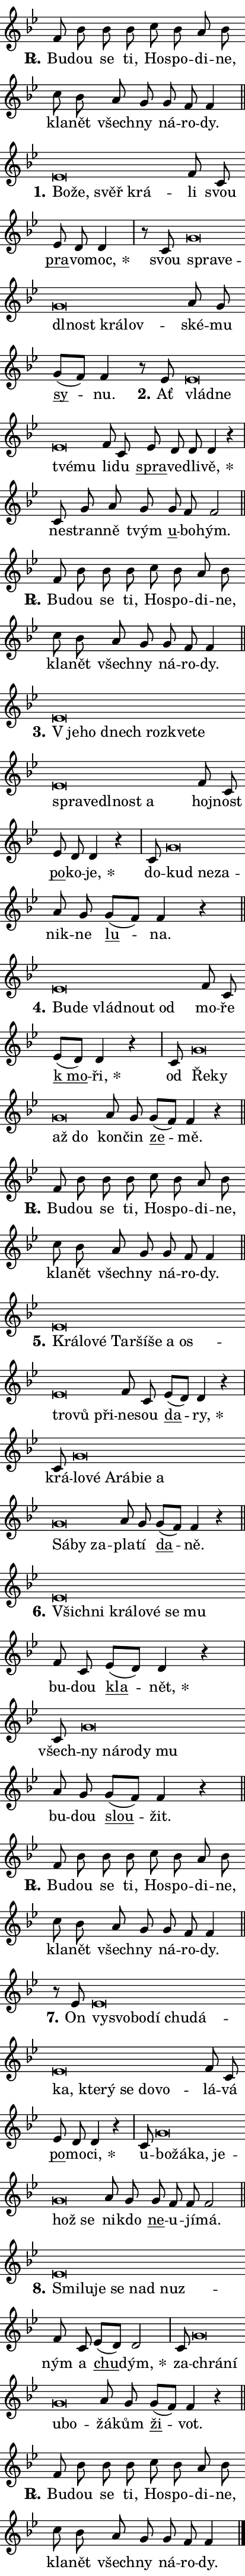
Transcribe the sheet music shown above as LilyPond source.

\version "2.22.1"
\header { tagline = "" }
\paper {
  indent = 0\cm
  top-margin = 0\cm
  right-margin = 0\cm
  bottom-margin = 0\cm
  left-margin = 0\cm
  paper-width = 7\cm
  page-breaking = #ly:one-page-breaking
  system-system-spacing.basic-distance = #11
  score-system-spacing.basic-distance = #11
  ragged-last = ##f
}


%% Author: Thomas Morley
%% https://lists.gnu.org/archive/html/lilypond-user/2020-05/msg00002.html
#(define (line-position grob)
"Returns position of @var[grob} in current system:
   @code{'start}, if at first time-step
   @code{'end}, if at last time-step
   @code{'middle} otherwise
"
  (let* ((col (ly:item-get-column grob))
         (ln (ly:grob-object col 'left-neighbor))
         (rn (ly:grob-object col 'right-neighbor))
         (col-to-check-left (if (ly:grob? ln) ln col))
         (col-to-check-right (if (ly:grob? rn) rn col))
         (break-dir-left
           (and
             (ly:grob-property col-to-check-left 'non-musical #f)
             (ly:item-break-dir col-to-check-left)))
         (break-dir-right
           (and
             (ly:grob-property col-to-check-right 'non-musical #f)
             (ly:item-break-dir col-to-check-right))))
        (cond ((eqv? 1 break-dir-left) 'start)
              ((eqv? -1 break-dir-right) 'end)
              (else 'middle))))

#(define (tranparent-at-line-position vctor)
  (lambda (grob)
  "Relying on @code{line-position} select the relevant enry from @var{vctor}.
Used to determine transparency,"
    (case (line-position grob)
      ((end) (not (vector-ref vctor 0)))
      ((middle) (not (vector-ref vctor 1)))
      ((start) (not (vector-ref vctor 2))))))

noteHeadBreakVisibility =
#(define-music-function (break-visibility)(vector?)
"Makes @code{NoteHead}s transparent relying on @var{break-visibility}"
#{
  \override NoteHead.transparent =
    #(tranparent-at-line-position break-visibility)
#})

#(define delete-ledgers-for-transparent-note-heads
  (lambda (grob)
    "Reads whether a @code{NoteHead} is transparent.
If so this @code{NoteHead} is removed from @code{'note-heads} from
@var{grob}, which is supposed to be @code{LedgerLineSpanner}.
As a result ledgers are not printed for this @code{NoteHead}"
    (let* ((nhds-array (ly:grob-object grob 'note-heads))
           (nhds-list
             (if (ly:grob-array? nhds-array)
                 (ly:grob-array->list nhds-array)
                 '()))
           ;; Relies on the transparent-property being done before
           ;; Staff.LedgerLineSpanner.after-line-breaking is executed.
           ;; This is fragile ...
           (to-keep
             (remove
               (lambda (nhd)
                 (ly:grob-property nhd 'transparent #f))
               nhds-list)))
      ;; TODO find a better method to iterate over grob-arrays, similiar
      ;; to filter/remove etc for lists
      ;; For now rebuilt from scratch
      (set! (ly:grob-object grob 'note-heads)  '())
      (for-each
        (lambda (nhd)
          (ly:pointer-group-interface::add-grob grob 'note-heads nhd))
        to-keep))))

hideNotes = {
  \noteHeadBreakVisibility #begin-of-line-visible
}
unHideNotes = {
  \noteHeadBreakVisibility #all-visible
}

% work-around for resetting accidentals
% https://lilypond.org/doc/v2.23/Documentation/notation/displaying-rhythms#unmetered-music
cadenzaMeasure = {
  \cadenzaOff
  \partial 1024 s1024
  \cadenzaOn
}

#(define-markup-command (accent layout props text) (markup?)
  "Underline accented syllable"
  (interpret-markup layout props
    #{\markup \override #'(offset . 4.3) \underline { #text }#}))

responsum = \markup \concat {
  "R" \hspace #-1.05 \path #0.1 #'((moveto 0 0.07) (lineto 0.9 0.8)) \hspace #0.05 "."
}

\layout {
    \context {
        \Staff
        \remove "Time_signature_engraver"
        \override LedgerLineSpanner.after-line-breaking = #delete-ledgers-for-transparent-note-heads
    }
    \context {
        \Voice {
            \override NoteHead.output-attributes = #'((class . "notehead"))
            \override Hairpin.height = #0.55
        }
    }
    \context {
        \Lyrics {
            \override StanzaNumber.output-attributes = #'((class . "stanzanumber"))
            \override LyricSpace.minimum-distance = #0.9
            \override LyricText.font-name = #"TeX Gyre Schola"
            \override LyricText.font-size = 1
            \override StanzaNumber.font-name = #"TeX Gyre Schola Bold"
            \override StanzaNumber.font-size = 1
        }
    }
}

% magnetic-lyrics.ily
%
%   written by
%     Jean Abou Samra <jean@abou-samra.fr>
%     Werner Lemberg <wl@gnu.org>
%
%   adapted by
%     Jiri Hon <jiri.hon@gmail.com>
%
% Version 2022-Apr-15

% https://www.mail-archive.com/lilypond-user@gnu.org/msg149350.html

#(define (Left_hyphen_pointer_engraver context)
   "Collect syllable-hyphen-syllable occurrences in lyrics and store
them in properties.  This engraver only looks to the left.  For
example, if the lyrics input is @code{foo -- bar}, it does the
following.

@itemize @bullet
@item
Set the @code{text} property of the @code{LyricHyphen} grob between
@q{foo} and @q{bar} to @code{foo}.

@item
Set the @code{left-hyphen} property of the @code{LyricText} grob with
text @q{foo} to the @code{LyricHyphen} grob between @q{foo} and
@q{bar}.
@end itemize

Use this auxiliary engraver in combination with the
@code{lyric-@/text::@/apply-@/magnetic-@/offset!} hook."
   (let ((hyphen #f)
         (text #f))
     (make-engraver
      (acknowledgers
       ((lyric-syllable-interface engraver grob source-engraver)
        (set! text grob)))
      (end-acknowledgers
       ((lyric-hyphen-interface engraver grob source-engraver)
        ;(when (not (grob::has-interface grob 'lyric-space-interface))
          (set! hyphen grob)));)
      ((stop-translation-timestep engraver)
       (when (and text hyphen)
         (ly:grob-set-object! text 'left-hyphen hyphen))
       (set! text #f)
       (set! hyphen #f)))))

#(define (lyric-text::apply-magnetic-offset! grob)
   "If the space between two syllables is less than the value in
property @code{LyricText@/.details@/.squash-threshold}, move the right
syllable to the left so that it gets concatenated with the left
syllable.

Use this function as a hook for
@code{LyricText@/.after-@/line-@/breaking} if the
@code{Left_@/hyphen_@/pointer_@/engraver} is active."
   (let ((hyphen (ly:grob-object grob 'left-hyphen #f)))
     (when hyphen
       (let ((left-text (ly:spanner-bound hyphen LEFT)))
         (when (grob::has-interface left-text 'lyric-syllable-interface)
           (let* ((common (ly:grob-common-refpoint grob left-text X))
                  (this-x-ext (ly:grob-extent grob common X))
                  (left-x-ext
                   (begin
                     ;; Trigger magnetism for left-text.
                     (ly:grob-property left-text 'after-line-breaking)
                     (ly:grob-extent left-text common X)))
                  ;; `delta` is the gap width between two syllables.
                  (delta (- (interval-start this-x-ext)
                            (interval-end left-x-ext)))
                  (details (ly:grob-property grob 'details))
                  (threshold (assoc-get 'squash-threshold details 0.2)))
             (when (< delta threshold)
               (let* (;; We have to manipulate the input text so that
                      ;; ligatures crossing syllable boundaries are not
                      ;; disabled.  For languages based on the Latin
                      ;; script this is essentially a beautification.
                      ;; However, for non-Western scripts it can be a
                      ;; necessity.
                      (lt (ly:grob-property left-text 'text))
                      (rt (ly:grob-property grob 'text))
                      (is-space (grob::has-interface hyphen 'lyric-space-interface))
                      (space (if is-space " " ""))
                      (space-markup (grob-interpret-markup grob " "))
                      (space-size (interval-length (ly:stencil-extent space-markup X)))
                      (extra-delta (if is-space space-size 0))
                      ;; Append new syllable.
                      (ltrt-space (if (and (string? lt) (string? rt))
                                (string-append lt space rt)
                                (make-concat-markup (list lt space rt))))
                      ;; Right-align `ltrt` to the right side.
                      (ltrt-space-markup (grob-interpret-markup
                               grob
                               (make-translate-markup
                                (cons (interval-length this-x-ext) 0)
                                (make-right-align-markup ltrt-space)))))
                 (begin
                   ;; Don't print `left-text`.
                   (ly:grob-set-property! left-text 'stencil #f)
                   ;; Set text and stencil (which holds all collected
                   ;; syllables so far) and shift it to the left.
                   (ly:grob-set-property! grob 'text ltrt-space)
                   (ly:grob-set-property! grob 'stencil ltrt-space-markup)
                   (ly:grob-translate-axis! grob (- (- delta extra-delta)) X))))))))))


#(define (lyric-hyphen::displace-bounds-first grob)
   ;; Make very sure this callback isn't triggered too early.
   (let ((left (ly:spanner-bound grob LEFT))
         (right (ly:spanner-bound grob RIGHT)))
     (ly:grob-property left 'after-line-breaking)
     (ly:grob-property right 'after-line-breaking)
     (ly:lyric-hyphen::print grob)))

squashThreshold = #0.4

\layout {
  \context {
    \Lyrics
    \consists #Left_hyphen_pointer_engraver
    \override LyricText.after-line-breaking =
      #lyric-text::apply-magnetic-offset!
    \override LyricHyphen.stencil = #lyric-hyphen::displace-bounds-first
    \override LyricText.details.squash-threshold = \squashThreshold
    \override LyricHyphen.minimum-distance = 0
    \override LyricHyphen.minimum-length = \squashThreshold
  }
}

squash = \override LyricText.details.squash-threshold = 9999
unSquash = \override LyricText.details.squash-threshold = \squashThreshold

left = \override LyricText.self-alignment-X = #LEFT
unLeft = \revert LyricText.self-alignment-X

starOffset = #(lambda (grob) 
                (let ((x_offset (ly:self-alignment-interface::aligned-on-x-parent grob)))
                  (if (= x_offset 0) 0 (+ x_offset 1.2))))

star = #(define-music-function (syllable)(string?)
"Append star separator at the end of a syllable"
#{
  \once \override LyricText.X-offset = #starOffset
  \lyricmode { \markup {
    #syllable
    \override #'((font-name . "TeX Gyre Schola Bold")) \hspace #0.2 \lower #0.65 \larger "*"
  } }
#})

starAccent = #(define-music-function (syllable)(string?)
"Append star separator at the end of a syllable and make accent"
#{
  \once \override LyricText.X-offset = #starOffset
  \lyricmode { \markup {
    \accent #syllable
    \override #'((font-name . "TeX Gyre Schola Bold")) \hspace #0.2 \lower #0.65 \larger "*"
  } }
#})

breath = #(define-music-function (syllable)(string?)
"Append breathing indicator at the end of a syllable"
#{
  \lyricmode { \markup { #syllable "+" } }
#})

optionalBreath = #(define-music-function (syllable)(string?)
"Append optional breathing indicator at the end of a syllable"
#{
  \lyricmode { \markup { #syllable "(+)" } }
#})


\score {
    <<
        \new Voice = "melody" { \cadenzaOn \key bes \major \relative { f'8 bes bes bes \bar "" c bes a bes \bar "" c bes a g \bar "" g f f4 \cadenzaMeasure \bar "||" \break }
\relative { es'\breve*1/16 \hideNotes \breve*1/16 \bar "" \breve*1/16 \breve*1/16 \bar "" \unHideNotes f8 c \bar "" es d d4 \cadenzaMeasure \bar "|" r8 c g'\breve*1/16 \hideNotes \breve*1/16 \bar "" \breve*1/16 \bar "" \breve*1/16 \bar "" \breve*1/16 \breve*1/16 \bar "" \unHideNotes a8 g \bar "" g[( f)] f4|| }
\relative { \bar "" r8 es'8 es\breve*1/16 \hideNotes \breve*1/16 \bar "" \breve*1/16 \breve*1/16 \bar "" \unHideNotes f8 c \bar "" es d d d4 r \cadenzaMeasure \bar "|" c8 g' a g \bar "" g f f2 \cadenzaMeasure \bar "||" \break }
\relative { f'8 bes bes bes \bar "" c bes a bes \bar "" c bes a g \bar "" g f f4 \cadenzaMeasure \bar "||" \break }
\relative { es'\breve*1/16 \hideNotes \breve*1/16 \bar "" \breve*1/16 \bar "" \breve*1/16 \bar "" \breve*1/16 \bar "" \breve*1/16 \bar "" \breve*1/16 \bar "" \breve*1/16 \bar "" \breve*1/16 \bar "" \breve*1/16 \breve*1/16 \bar "" \unHideNotes f8 c \bar "" es d d4 r \cadenzaMeasure \bar "|" c8 g'\breve*1/16 \hideNotes \breve*1/16 \breve*1/16 \bar "" \unHideNotes a8 g \bar "" g[( f)] f4 r \cadenzaMeasure \bar "||" \break }
\relative { es'\breve*1/16 \hideNotes \breve*1/16 \bar "" \breve*1/16 \bar "" \breve*1/16 \breve*1/16 \bar "" \unHideNotes f8 c \bar "" es[( d)] d4 r \cadenzaMeasure \bar "|" c8 g'\breve*1/16 \hideNotes \breve*1/16 \bar "" \breve*1/16 \breve*1/16 \bar "" \unHideNotes a8 g \bar "" g[( f)] f4 r \cadenzaMeasure \bar "||" \break }
\relative { f'8 bes bes bes \bar "" c bes a bes \bar "" c bes a g \bar "" g f f4 \cadenzaMeasure \bar "||" \break }
\relative { es'\breve*1/16 \hideNotes \breve*1/16 \bar "" \breve*1/16 \bar "" \breve*1/16 \bar "" \breve*1/16 \bar "" \breve*1/16 \bar "" \breve*1/16 \bar "" \breve*1/16 \bar "" \breve*1/16 \bar "" \breve*1/16 \breve*1/16 \bar "" \unHideNotes f8 c \bar "" es[( d)] d4 r \cadenzaMeasure \bar "|" c8 g'\breve*1/16 \hideNotes \breve*1/16 \bar "" \breve*1/16 \bar "" \breve*1/16 \bar "" \breve*1/16 \bar "" \breve*1/16 \bar "" \breve*1/16 \bar "" \breve*1/16 \bar "" \breve*1/16 \breve*1/16 \bar "" \unHideNotes a8 g \bar "" g[( f)] f4 r \cadenzaMeasure \bar "||" \break }
\relative { es'\breve*1/16 \hideNotes \breve*1/16 \bar "" \breve*1/16 \bar "" \breve*1/16 \bar "" \breve*1/16 \bar "" \breve*1/16 \breve*1/16 \bar "" \unHideNotes f8 c \bar "" es[( d)] d4 r \cadenzaMeasure \bar "|" c8 g'\breve*1/16 \hideNotes \breve*1/16 \bar "" \breve*1/16 \bar "" \breve*1/16 \breve*1/16 \bar "" \unHideNotes a8 g \bar "" g[( f)] f4 r \cadenzaMeasure \bar "||" \break }
\relative { f'8 bes bes bes \bar "" c bes a bes \bar "" c bes a g \bar "" g f f4 \cadenzaMeasure \bar "||" \break }
\relative { r8 es' es\breve*1/16 \hideNotes \breve*1/16 \bar "" \breve*1/16 \bar "" \breve*1/16 \bar "" \breve*1/16 \bar "" \breve*1/16 \bar "" \breve*1/16 \bar "" \breve*1/16 \bar "" \breve*1/16 \bar "" \breve*1/16 \bar "" \breve*1/16 \breve*1/16 \bar "" \unHideNotes f8 c \bar "" es d d4 r \cadenzaMeasure \bar "|" c8 g'\breve*1/16 \hideNotes \breve*1/16 \bar "" \breve*1/16 \bar "" \breve*1/16 \bar "" \breve*1/16 \breve*1/16 \bar "" \unHideNotes a8 g \bar "" g f f f2 \cadenzaMeasure \bar "||" \break }
\relative { es'\breve*1/16 \hideNotes \breve*1/16 \bar "" \breve*1/16 \bar "" \breve*1/16 \bar "" \breve*1/16 \breve*1/16 \bar "" \unHideNotes f8 c \bar "" es[( d)] d2 \cadenzaMeasure \bar "|" c8 g'\breve*1/16 \hideNotes \breve*1/16 \bar "" \breve*1/16 \breve*1/16 \bar "" \unHideNotes a8 g \bar "" g[( f)] f4 r \cadenzaMeasure \bar "||" \break }
\relative { f'8 bes bes bes \bar "" c bes a bes \bar "" c bes a g \bar "" g f f4 \cadenzaMeasure \bar "||" \break } \bar "|." }
        \new Lyrics \lyricsto "melody" { \lyricmode { \set stanza = \responsum
Bu -- dou se ti, Ho -- spo -- di -- ne, kla -- nět všech -- ny ná -- ro -- dy.
\set stanza = "1."
\left Bo -- \squash že, svěř krá -- \unLeft \unSquash li svou \markup \accent pra -- vo -- \star moc, svou \left spra -- \squash ve -- dl -- nost krá -- lov -- \unLeft \unSquash ské -- mu \markup \accent sy -- nu.
\set stanza = "2."
Ať \left vlád -- \squash ne tvé -- mu \unLeft \unSquash li -- du \markup \accent spra -- ve -- dli -- \star vě, ne -- stran -- ně tvým \markup \accent u -- bo -- hým.
\set stanza = \responsum
Bu -- dou se ti, Ho -- spo -- di -- ne, kla -- nět všech -- ny ná -- ro -- dy.
\set stanza = "3."
\left "V je" -- \squash ho dnech roz -- kve -- te spra -- ve -- dl -- nost a \unLeft \unSquash hoj -- nost \markup \accent po -- ko -- \star je, do -- \left kud \squash ne -- za -- \unLeft \unSquash nik -- ne \markup \accent lu -- na.
\set stanza = "4."
\left Bu -- \squash de vlád -- nout od \unLeft \unSquash mo -- ře \markup \accent "k mo" -- \star ři, od \left Ře -- \squash ky až do \unLeft \unSquash kon -- čin \markup \accent ze -- mě.
\set stanza = \responsum
Bu -- dou se ti, Ho -- spo -- di -- ne, kla -- nět všech -- ny ná -- ro -- dy.
\set stanza = "5."
\left Krá -- \squash lo -- vé Tar -- ší -- še a os -- tro -- vů při -- \unLeft \unSquash ne -- sou \markup \accent da -- \star ry, krá -- \left lo -- \squash vé A -- rá -- bi -- e a Sá -- by za -- \unLeft \unSquash pla -- tí \markup \accent da -- ně.
\set stanza = "6."
\left Všich -- \squash ni krá -- lo -- vé se mu \unLeft \unSquash bu -- dou \markup \accent kla -- \star nět, všech -- \left ny \squash ná -- ro -- dy mu \unLeft \unSquash bu -- dou \markup \accent slou -- žit.
\set stanza = \responsum
Bu -- dou se ti, Ho -- spo -- di -- ne, kla -- nět všech -- ny ná -- ro -- dy.
\set stanza = "7."
On \left vy -- \squash svo -- bo -- dí chu -- dá -- ka, kte -- rý se do -- vo -- \unLeft \unSquash lá -- vá \markup \accent po -- mo -- \star ci, u -- \left bo -- \squash žá -- ka, je -- hož se \unLeft \unSquash ni -- kdo \markup \accent ne -- u -- jí -- má.
\set stanza = "8."
\left Smi -- \squash lu -- je se nad nuz -- \unLeft \unSquash ným a \markup \accent chu -- \star dým, za -- \left chrá -- \squash ní u -- bo -- \unLeft \unSquash žá -- kům \markup \accent ži -- vot.
\set stanza = \responsum
Bu -- dou se ti, Ho -- spo -- di -- ne, kla -- nět všech -- ny ná -- ro -- dy. } }
    >>
    \layout {}
}
